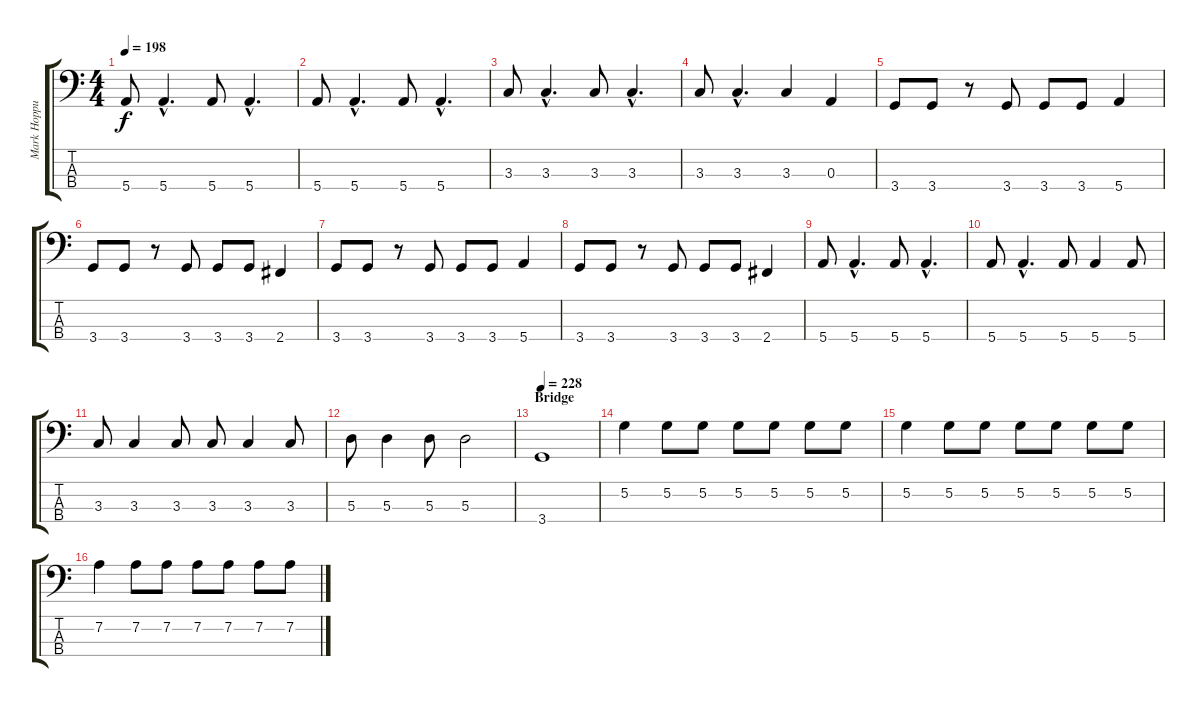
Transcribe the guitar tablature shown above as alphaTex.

\track ("Mark Hoppus: Bass" "Mark Hoppu") {instrument electricbasspick}
\staff {score tabs}
\tuning (G2 D2 A1 E1) {hide}
\ts (4 4)
\tempo 198
\clef f4
\ks c
5.4.8{dy f} 5.4{hac}.4{d} 5.4.8 5.4{hac}.4{d} |
5.4.8 5.4{hac}.4{d} 5.4.8 5.4{hac}.4{d} |
3.3.8 3.3{hac}.4{d} 3.3.8 3.3{hac}.4{d} |
3.3.8 3.3{hac}.4{d} 3.3.4 0.3.4 |
3.4.8 3.4.8 r.8 3.4.8 3.4.8 3.4.8 5.4.4 |
3.4.8 3.4.8 r.8 3.4.8 3.4.8 3.4.8 2.4.4 |
3.4.8 3.4.8 r.8 3.4.8 3.4.8 3.4.8 5.4.4 |
3.4.8 3.4.8 r.8 3.4.8 3.4.8 3.4.8 2.4.4 |
5.4.8 5.4{hac}.4{d} 5.4.8 5.4{hac}.4{d} |
5.4.8 5.4{hac}.4{d} 5.4.8 5.4.4 5.4.8 |
3.3.8 3.3.4 3.3.8 3.3.8 3.3.4 3.3.8 |
5.3.8 5.3.4 5.3.8 5.3.2 |
\section ("" "Bridge")
\tempo 228
3.4.1 |
5.2.4 5.2.8 5.2.8 5.2.8 5.2.8 5.2.8 5.2.8 |
5.2.4 5.2.8 5.2.8 5.2.8 5.2.8 5.2.8 5.2.8 |
7.2.4 7.2.8 7.2.8 7.2.8 7.2.8 7.2.8 7.2.8
